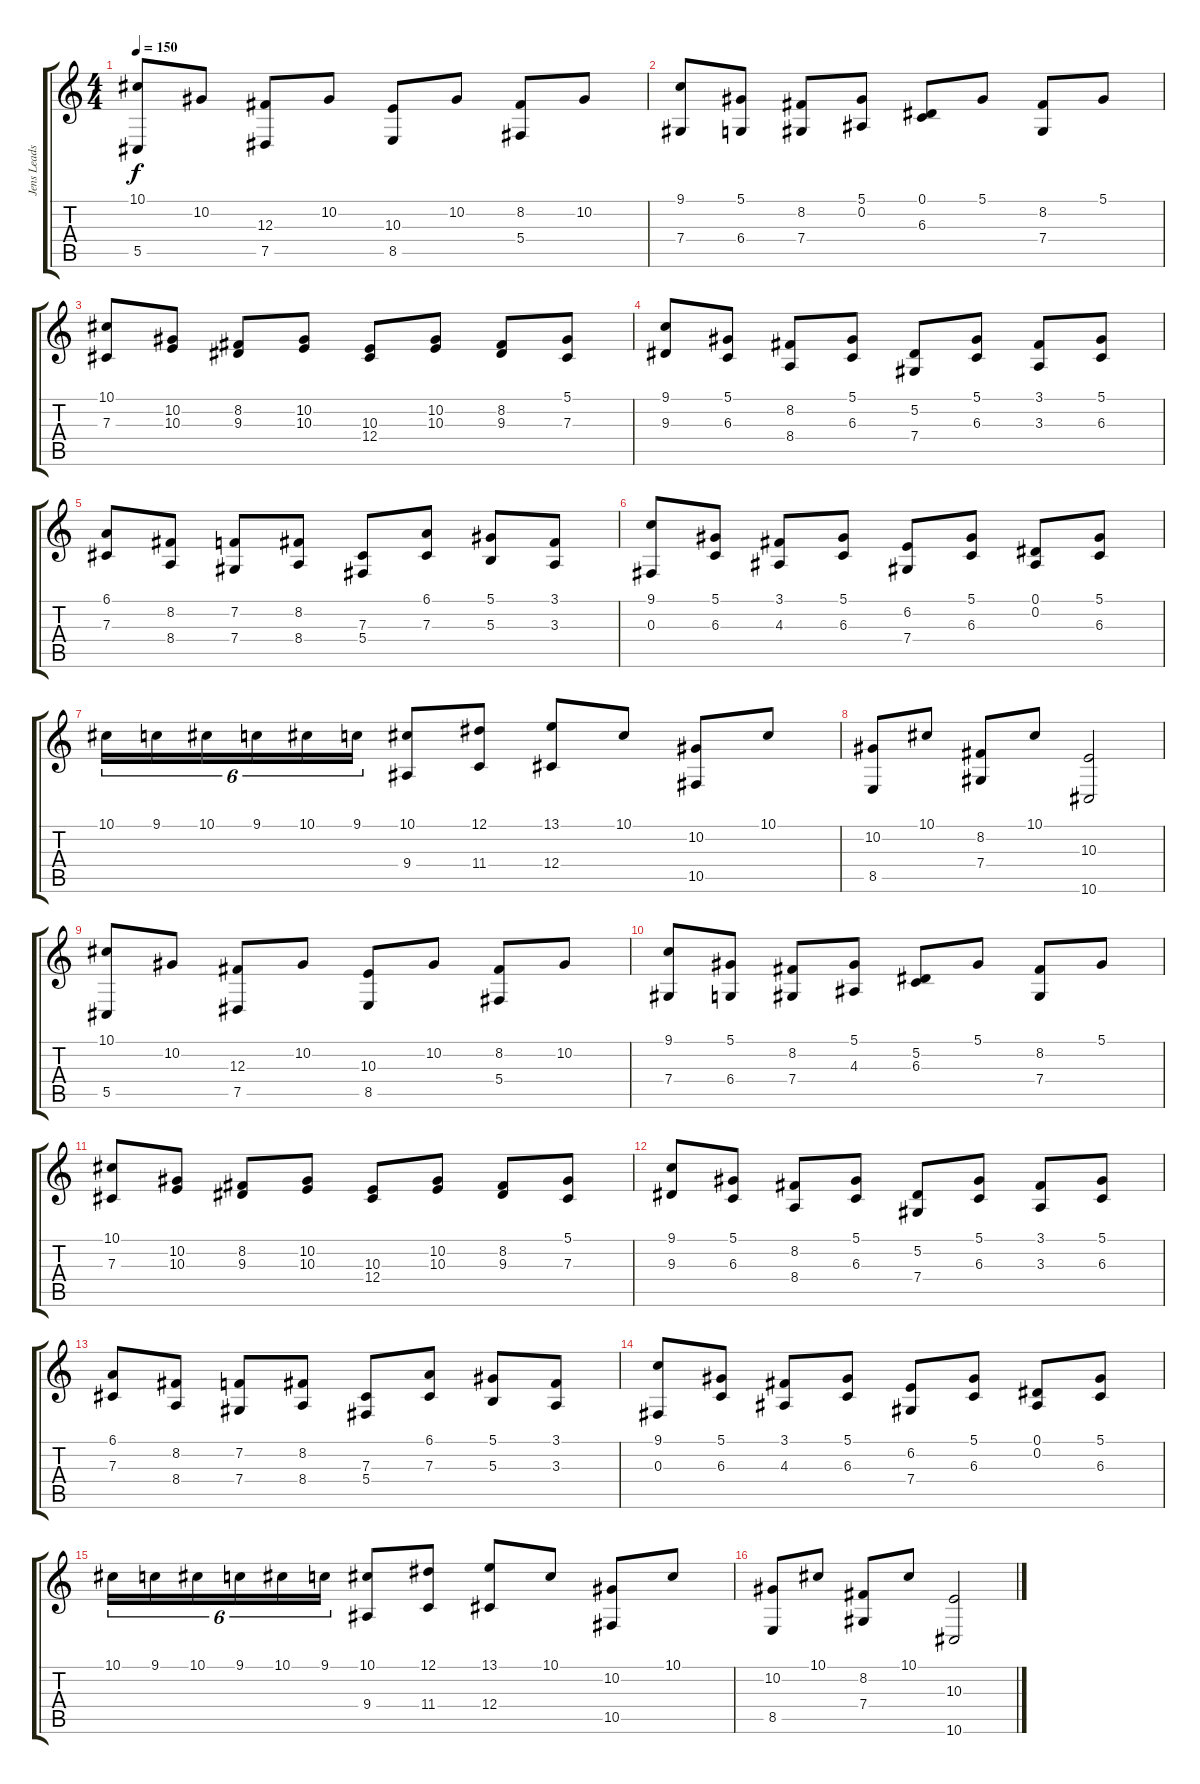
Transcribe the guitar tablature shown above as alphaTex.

\track ("Jens Leads" "Jens Leads") {instrument harpsichord}
\staff {score tabs}
\tuning (Eb4 Bb3 Gb3 Db3 Ab2 Eb2) {hide}
\ts (4 4)
\tempo 150
\clef g2
\ks c
(10.1 5.5).8{dy f} 10.2.8 (12.3 7.5).8 10.2.8 (10.3 8.5).8 10.2.8 (8.2 5.4).8 10.2.8 |
(9.1 7.4).8 (5.1 6.4).8 (8.2 7.4).8 (5.1 0.2).8 (0.1 6.3).8 5.1.8 (8.2 7.4).8 5.1.8 |
(10.1 7.3).8 (10.2 10.3).8 (8.2 9.3).8 (10.2 10.3).8 (10.3 12.4).8 (10.2 10.3).8 (8.2 9.3).8 (5.1 7.3).8 |
(9.1 9.3).8 (5.1 6.3).8 (8.2 8.4).8 (5.1 6.3).8 (5.2 7.4).8 (5.1 6.3).8 (3.1 3.3).8 (5.1 6.3).8 |
(6.1 7.3).8 (8.2 8.4).8 (7.2 7.4).8 (8.2 8.4).8 (7.3 5.4).8 (6.1 7.3).8 (5.1 5.3).8 (3.1 3.3).8 |
(9.1 0.3).8 (5.1 6.3).8 (3.1 4.3).8 (5.1 6.3).8 (6.2 7.4).8 (5.1 6.3).8 (0.1 0.2).8 (5.1 6.3).8 |
10.1.16{tu (6 4)} 9.1.16{tu (6 4)} 10.1.16{tu (6 4)} 9.1.16{tu (6 4)} 10.1.16{tu (6 4)} 9.1.16{tu (6 4)} (10.1 9.4).8 (12.1 11.4).8 (13.1 12.4).8 10.1.8 (10.2 10.5).8 10.1.8 |
(10.2 8.5).8 10.1.8 (8.2 7.4).8 10.1.8 (10.3 10.6).2 |
(10.1 5.5).8 10.2.8 (12.3 7.5).8 10.2.8 (10.3 8.5).8 10.2.8 (8.2 5.4).8 10.2.8 |
(9.1 7.4).8 (5.1 6.4).8 (8.2 7.4).8 (5.1 4.3).8 (5.2 6.3).8 5.1.8 (8.2 7.4).8 5.1.8 |
(10.1 7.3).8 (10.2 10.3).8 (8.2 9.3).8 (10.2 10.3).8 (10.3 12.4).8 (10.2 10.3).8 (8.2 9.3).8 (5.1 7.3).8 |
(9.1 9.3).8 (5.1 6.3).8 (8.2 8.4).8 (5.1 6.3).8 (5.2 7.4).8 (5.1 6.3).8 (3.1 3.3).8 (5.1 6.3).8 |
(6.1 7.3).8 (8.2 8.4).8 (7.2 7.4).8 (8.2 8.4).8 (7.3 5.4).8 (6.1 7.3).8 (5.1 5.3).8 (3.1 3.3).8 |
(9.1 0.3).8 (5.1 6.3).8 (3.1 4.3).8 (5.1 6.3).8 (6.2 7.4).8 (5.1 6.3).8 (0.1 0.2).8 (5.1 6.3).8 |
10.1.16{tu (6 4)} 9.1.16{tu (6 4)} 10.1.16{tu (6 4)} 9.1.16{tu (6 4)} 10.1.16{tu (6 4)} 9.1.16{tu (6 4)} (10.1 9.4).8 (12.1 11.4).8 (13.1 12.4).8 10.1.8 (10.2 10.5).8 10.1.8 |
(10.2 8.5).8 10.1.8 (8.2 7.4).8 10.1.8 (10.3 10.6).2
